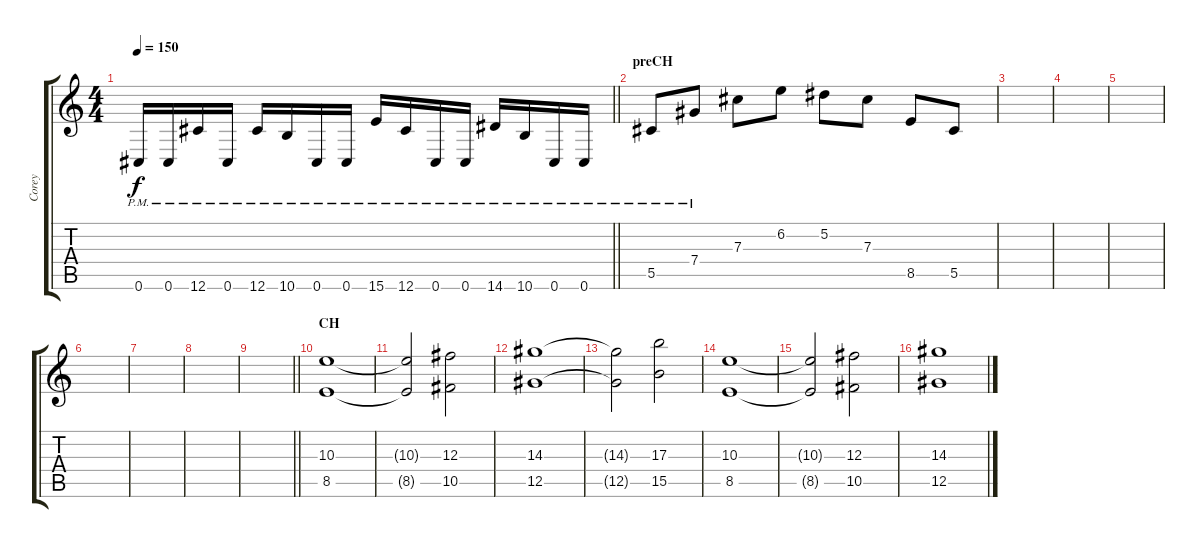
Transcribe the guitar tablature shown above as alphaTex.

\track ("Corey" "Corey") {instrument distortionguitar}
\staff {score tabs}
\tuning (Eb4 Bb3 Gb3 Db3 Ab2 Db2) {hide}
\ts (4 4)
\tempo 150
\clef g2
\barLineRight lightlight
\ks c
0.6{pm}.16{dy f} 0.6{pm}.16 12.6{pm}.16 0.6{pm}.16 12.6{pm}.16 10.6{pm}.16 0.6{pm}.16 0.6{pm}.16 15.6{pm}.16 12.6{pm}.16 0.6{pm}.16 0.6{pm}.16 14.6{pm}.16 10.6{pm}.16 0.6{pm}.16 0.6{pm}.16 |
\section ("" "preCH")
5.5{pm}.8 7.4{pm}.8 7.3.8 6.2.8 5.2.8 7.3.8 8.5.8 5.5.8 |
|
|
|
|
|
|
\barLineRight lightlight
|
\section ("" "CH")
(10.3 8.5).1 |
(10.3{t} 8.5{t}).2 (12.3 10.5).2 |
(14.3 12.5).1 |
(14.3{t} 12.5{t}).2 (17.3 15.5).2 |
(10.3 8.5).1 |
(10.3{t} 8.5{t}).2 (12.3 10.5).2 |
(14.3 12.5).1
